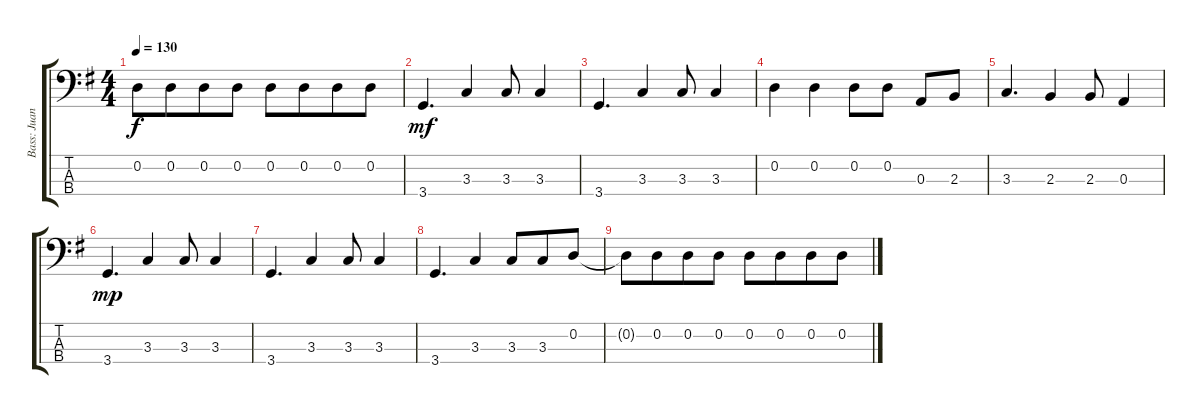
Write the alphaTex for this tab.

\track ("Bass: Juan" "Bass: Juan") {instrument electricbassfinger}
\staff {score tabs}
\tuning (G2 D2 A1 E1) {hide}
\ts (4 4)
\tempo 130
\clef f4
\ks g
0.2{t}.8{dy f} 0.2.8{beam merge} 0.2.8 0.2.8 0.2.8 0.2.8{beam merge} 0.2.8 0.2.8 |
3.4.4{d dy mf} 3.3.4 3.3.8 3.3.4 |
3.4.4{d} 3.3.4 3.3.8 3.3.4 |
0.2.4 0.2.4 0.2.8 0.2.8 0.3.8 2.3.8 |
3.3.4{d} 2.3.4 2.3.8 0.3.4 |
3.4.4{d dy mp} 3.3.4 3.3.8 3.3.4 |
3.4.4{d} 3.3.4 3.3.8 3.3.4 |
3.4.4{d} 3.3.4 3.3.8{beam merge} 3.3.8 0.2.8 |
0.2{t}.8 0.2.8{beam merge} 0.2.8 0.2.8 0.2.8 0.2.8{beam merge} 0.2.8 0.2.8
